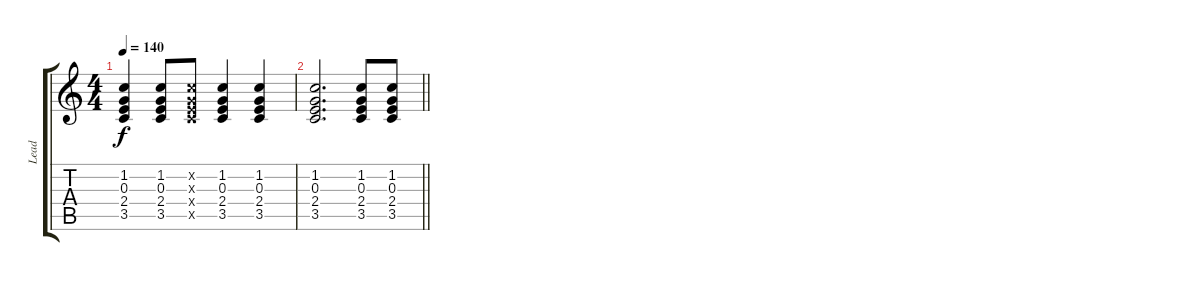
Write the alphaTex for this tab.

\track ("Lead" "Lead") {instrument overdrivenguitar}
\staff {score tabs}
\tuning (E4 B3 G3 D3 A2 E2) {hide}
\ts (4 4)
\tempo 140
\clef g2
\ks c
(1.2 0.3 2.4 3.5).4{dy f} (1.2 0.3 2.4 3.5).8 (1.2{x} 0.3{x} 2.4{x} 3.5{x}).8 (1.2 0.3 2.4 3.5).4 (1.2 0.3 2.4 3.5).4 |
\barLineRight lightlight
(1.2 0.3 2.4 3.5).2{d} (1.2 0.3 2.4 3.5).8 (1.2 0.3 2.4 3.5).8
